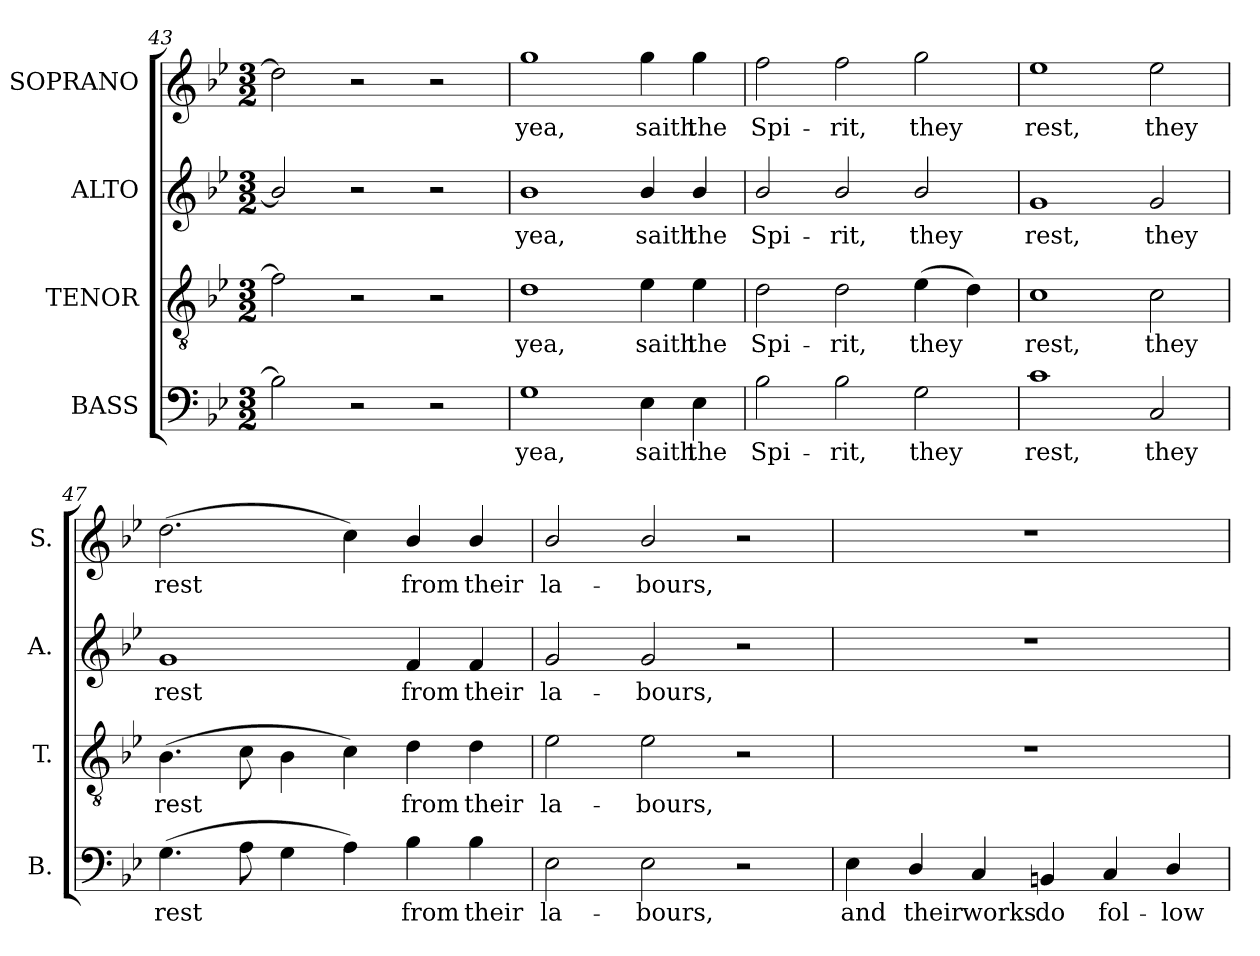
**kern	**text	**kern	**text	**kern	**text	**kern	**text
*part4	*part4	*part3	*part3	*part2	*part2	*part1	*part1
*staff4	*staff4	*staff3	*staff3	*staff2	*staff2	*staff1	*staff1
*I"BASS	*	*I"TENOR	*	*I"ALTO	*	*I"SOPRANO	*
*I'B.	*	*I'T.	*	*I'A.	*	*I'S.	*
*clefF4	*	*clefGv2	*	*clefG2	*	*clefG2	*
*	*	*ITrd7c12	*	*	*	*	*
*k[b-e-]	*	*k[b-e-]	*	*k[b-e-]	*	*k[b-e-]	*
*g:	*	*g:	*	*g:	*	*g:	*
*M3/2	*	*M3/2	*	*M3/2	*	*M3/2	*
=43	=43	=43	=43	=43	=43	=43	=43
2B-i\]	.	2Fi\]	.	2b-i/]	.	2ddi\]	.
2r	.	2r	.	2r	.	2r	.
2r	.	2r	.	2r	.	2r	.
!!LO:PB:g=z
=44	=44	=44	=44	=44	=44	=44	=44
!	!LO:LY:b:color=#000000	!	!	!	!	!	!
!	!	!	!LO:LY:b:color=#000000	!	!	!	!
!	!	!	!	!	!LO:LY:b:color=#000000	!	!
!	!	!	!	!	!	!	!LO:LY:b:color=#000000
1Gi	yea,	1Di	yea,	1b-i	yea,	1ggi	yea,
!	!LO:LY:b:color=#000000	!	!	!	!	!	!
!	!	!	!LO:LY:b:color=#000000	!	!	!	!
!	!	!	!	!	!LO:LY:b:color=#000000	!	!
!	!	!	!	!	!	!	!LO:LY:b:color=#000000
4E-i\	saith	4E-i\	saith	4b-i/	saith	4ggi\	saith
!	!LO:LY:b:color=#000000	!	!	!	!	!	!
!	!	!	!LO:LY:b:color=#000000	!	!	!	!
!	!	!	!	!	!LO:LY:b:color=#000000	!	!
!	!	!	!	!	!	!	!LO:LY:b:color=#000000
4E-i\	the	4E-i\	the	4b-i/	the	4ggi\	the
=45	=45	=45	=45	=45	=45	=45	=45
!	!LO:LY:b:color=#000000	!	!	!	!	!	!
!	!	!	!LO:LY:b:color=#000000	!	!	!	!
!	!	!	!	!	!LO:LY:b:color=#000000	!	!
!	!	!	!	!	!	!	!LO:LY:b:color=#000000
2B-i\	Spi-	2Di\	Spi-	2b-i/	Spi-	2ffi\	Spi-
!	!LO:LY:b:color=#000000	!	!	!	!	!	!
!	!	!	!LO:LY:b:color=#000000	!	!	!	!
!	!	!	!	!	!LO:LY:b:color=#000000	!	!
!	!	!	!	!	!	!	!LO:LY:b:color=#000000
2B-i\	-rit,	2Di\	-rit,	2b-i/	-rit,	2ffi\	-rit,
!	!LO:LY:b:color=#000000	!	!	!	!	!	!
!	!	!	!LO:LY:b:color=#000000	!	!	!	!
!	!	!	!	!	!LO:LY:b:color=#000000	!	!
!	!	!	!	!	!	!	!LO:LY:b:color=#000000
2Gi\	they	(4E-i\	they	2b-i/	they	2ggi\	they
.	.	4Di\)	.	.	.	.	.
=46	=46	=46	=46	=46	=46	=46	=46
!	!LO:LY:b:color=#000000	!	!	!	!	!	!
!	!	!	!LO:LY:b:color=#000000	!	!	!	!
!	!	!	!	!	!LO:LY:b:color=#000000	!	!
!	!	!	!	!	!	!	!LO:LY:b:color=#000000
1ci	rest,	1Ci	rest,	1gi	rest,	1ee-i	rest,
!	!LO:LY:b:color=#000000	!	!	!	!	!	!
!	!	!	!LO:LY:b:color=#000000	!	!	!	!
!	!	!	!	!	!LO:LY:b:color=#000000	!	!
!	!	!	!	!	!	!	!LO:LY:b:color=#000000
2Ci/	they	2Ci\	they	2gi/	they	2ee-i\	they
=47	=47	=47	=47	=47	=47	=47	=47
!	!LO:LY:b:color=#000000	!	!	!	!	!	!
!	!	!	!LO:LY:b:color=#000000	!	!	!	!
!	!	!	!	!	!LO:LY:b:color=#000000	!	!
!	!	!	!	!	!	!	!LO:LY:b:color=#000000
(4.Gi\	rest	(4.BB-i\	rest	1gi	rest	(2.ddi\	rest
8Ai\	.	8Ci\	.	.	.	.	.
4Gi\	.	4BB-i\	.	.	.	.	.
4Ai\)	.	4Ci\)	.	.	.	4cci\)	.
!	!LO:LY:b:color=#000000	!	!	!	!	!	!
!	!	!	!LO:LY:b:color=#000000	!	!	!	!
!	!	!	!	!	!LO:LY:b:color=#000000	!	!
!	!	!	!	!	!	!	!LO:LY:b:color=#000000
4B-i\	from	4Di\	from	4fi/	from	4b-i/	from
!	!LO:LY:b:color=#000000	!	!	!	!	!	!
!	!	!	!LO:LY:b:color=#000000	!	!	!	!
!	!	!	!	!	!LO:LY:b:color=#000000	!	!
!	!	!	!	!	!	!	!LO:LY:b:color=#000000
4B-i\	their	4Di\	their	4fi/	their	4b-i/	their
=48	=48	=48	=48	=48	=48	=48	=48
!	!LO:LY:b:color=#000000	!	!	!	!	!	!
!	!	!	!LO:LY:b:color=#000000	!	!	!	!
!	!	!	!	!	!LO:LY:b:color=#000000	!	!
!	!	!	!	!	!	!	!LO:LY:b:color=#000000
2E-i\	la-	2E-i\	la-	2gi/	la-	2b-i/	la-
!	!LO:LY:b:color=#000000	!	!	!	!	!	!
!	!	!	!LO:LY:b:color=#000000	!	!	!	!
!	!	!	!	!	!LO:LY:b:color=#000000	!	!
!	!	!	!	!	!	!	!LO:LY:b:color=#000000
2E-i\	-bours,	2E-i\	-bours,	2gi/	-bours,	2b-i/	-bours,
2r	.	2r	.	2r	.	2r	.
=49	=49	=49	=49	=49	=49	=49	=49
!	!LO:LY:b:color=#000000	!LO:N:vis=1	!	!LO:N:vis=1	!	!LO:N:vis=1	!
4E-i\	and	1.r	.	1.r	.	1.r	.
!	!LO:LY:b:color=#000000	!	!	!	!	!	!
4Di/	their	.	.	.	.	.	.
!	!LO:LY:b:color=#000000	!	!	!	!	!	!
4Ci/	works	.	.	.	.	.	.
!	!LO:LY:b:color=#000000	!	!	!	!	!	!
4BBni/	do	.	.	.	.	.	.
!	!LO:LY:b:color=#000000	!	!	!	!	!	!
4Ci/	fol-	.	.	.	.	.	.
!	!LO:LY:b:color=#000000	!	!	!	!	!	!
4Di/	-low	.	.	.	.	.	.
=	=	=	=	=	=	=	=
*-	*-	*-	*-	*-	*-	*-	*-
